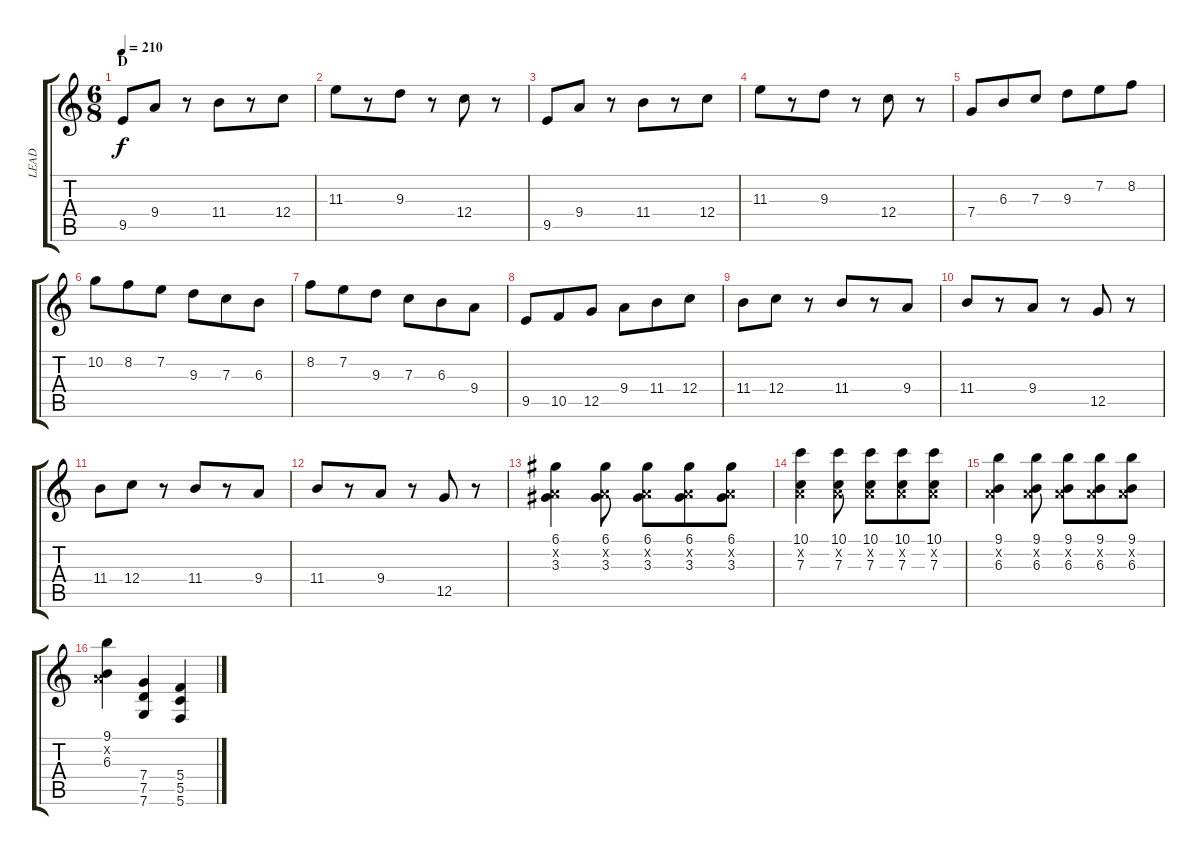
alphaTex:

\track ("LEAD" "LEAD") {instrument acousticguitarsteel}
\staff {score tabs}
\tuning (D4 A3 F3 C3 G2 C2) {hide}
\ts (6 8)
\section ("" "D")
\tempo 210
\clef g2
\ks c
9.5.8{dy f} 9.4.8 r.8 11.4.8 r.8 12.4.8 |
11.3.8 r.8 9.3.8 r.8 12.4.8 r.8 |
9.5.8 9.4.8 r.8 11.4.8 r.8 12.4.8 |
11.3.8 r.8 9.3.8 r.8 12.4.8 r.8 |
7.4.8 6.3.8 7.3.8 9.3.8 7.2.8 8.2.8 |
10.2.8 8.2.8 7.2.8 9.3.8 7.3.8 6.3.8 |
8.2.8 7.2.8 9.3.8 7.3.8 6.3.8 9.4.8 |
9.5.8 10.5.8 12.5.8 9.4.8 11.4.8 12.4.8 |
11.4.8 12.4.8 r.8 11.4.8 r.8 9.4.8 |
11.4.8 r.8 9.4.8 r.8 12.5.8 r.8 |
11.4.8 12.4.8 r.8 11.4.8 r.8 9.4.8 |
11.4.8 r.8 9.4.8 r.8 12.5.8 r.8 |
(6.1 0.2{x} 3.3).4 (6.1 0.2{x} 3.3).8 (6.1 0.2{x} 3.3).8 (6.1 0.2{x} 3.3).8 (6.1 0.2{x} 3.3).8 |
(10.1 0.2{x} 7.3).4 (10.1 0.2{x} 7.3).8 (10.1 0.2{x} 7.3).8 (10.1 0.2{x} 7.3).8 (10.1 0.2{x} 7.3).8 |
(9.1 0.2{x} 6.3).4 (9.1 0.2{x} 6.3).8 (9.1 0.2{x} 6.3).8 (9.1 0.2{x} 6.3).8 (9.1 0.2{x} 6.3).8 |
(9.1 0.2{x} 6.3).4 (7.4 7.5 7.6).4 (5.4 5.5 5.6).4
